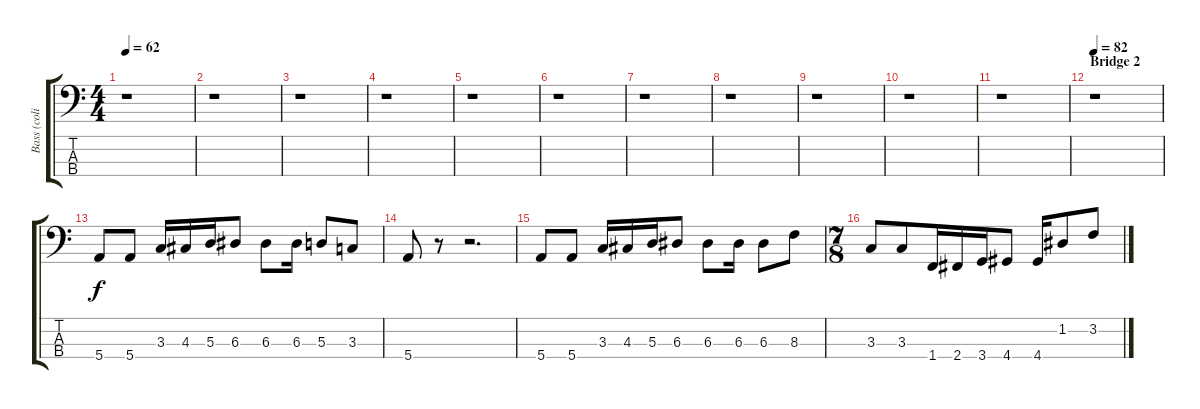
\track ("Bass (colin)" "Bass (coli") {instrument electricbassfinger}
\staff {score tabs}
\tuning (G2 D2 A1 E1) {hide}
\ts (4 4)
\tempo 62
\clef f4
\ks c
r.1{dy f} |
r.1 |
r.1 |
r.1 |
r.1 |
r.1 |
r.1 |
r.1 |
r.1 |
r.1 |
r.1 |
\section ("" "Bridge 2")
\tempo 82
r.1 |
5.4.8 5.4.8 3.3.16 4.3.16 5.3.16 6.3.8 6.3.8 6.3.16 5.3.8 3.3.8 |
5.4.8 r.8 r.2{d} |
5.4.8 5.4.8 3.3.16 4.3.16 5.3.16 6.3.8 6.3.8 6.3.16 6.3.8 8.3.8 |
\ts (7 8)
3.3.8 3.3.8 1.4.16 2.4.16 3.4.16 4.4.8 4.4.16 1.2.8 3.2.8
